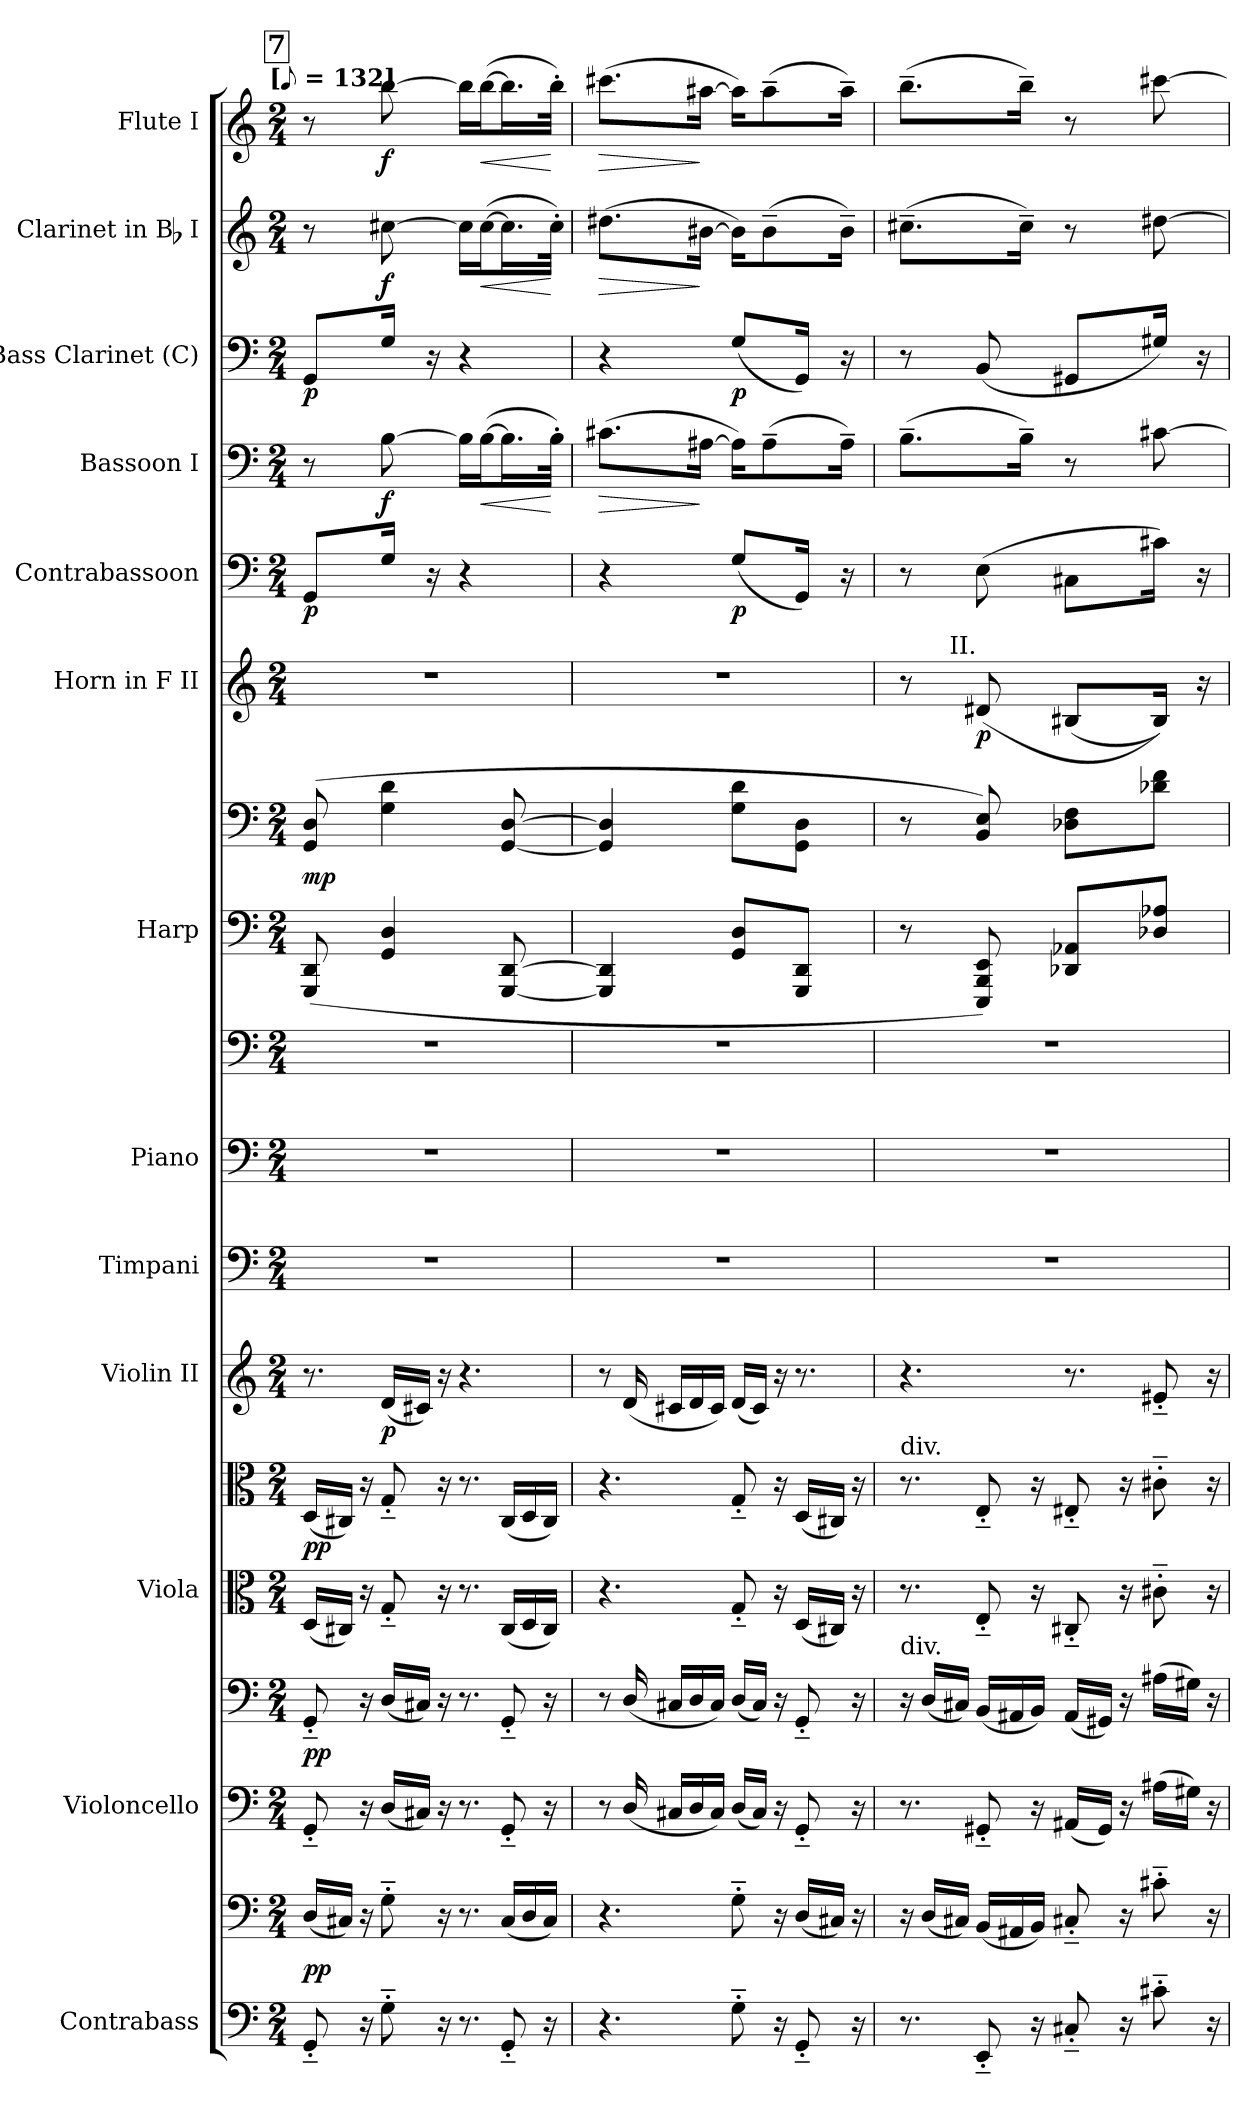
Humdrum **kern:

**kern	**kern	**dynam	**kern	**kern	**dynam	**kern	**kern	**dynam	**kern	**dynam	**kern	**kern	**kern	**kern	**kern	**dynam	**kern	**dynam	**kern	**dynam	**kern	**dynam	**kern	**dynam	**kern	**dynam	**kern	**dynam
*part13	*part13	*part13	*part12	*part12	*part12	*part11	*part11	*part11	*part10	*part10	*part9	*part8	*part8	*part7	*part7	*part7	*part6	*part6	*part5	*part5	*part4	*part4	*part3	*part3	*part2	*part2	*part1	*part1
*staff18	*staff17	*staff17/18	*staff16	*staff15	*staff15/16	*staff14	*staff13	*staff13/14	*staff12	*staff12	*staff11	*staff10	*staff9	*staff8	*staff7	*staff7/8	*staff6	*staff6	*staff5	*staff5	*staff4	*staff4	*staff3	*staff3	*staff2	*staff2	*staff1	*staff1
*I"Contrabass	*	*	*I"Violoncello	*	*	*I"Viola	*	*	*I"Violin II	*	*I"Timpani	*I"Piano	*	*I"Harp	*	*	*I"Horn in F II	*	*I"Contrabassoon	*	*I"Bassoon I	*	*I"Bass Clarinet (C)	*	*I"Clarinet in Bb I	*	*I"Flute I	*
*I'Cb	*	*	*I'Vc.	*	*	*I'Vla	*	*	*I'Vln. II	*	*I'Timp.	*I'Pno	*	*I'Hp	*	*	*I'Hn.	*	*I'Cbsn.	*	*I'Bsn.	*	*I'B. Cl.	*	*I'Cl.	*	*I'Fl.	*
*clefF4	*clefF4	*	*clefF4	*clefF4	*	*clefC3	*clefC3	*	*clefG2	*	*clefF4	*clefF4	*clefF4	*clefF4	*clefF4	*	*clefG2	*	*clefF4	*	*clefF4	*	*clefF4	*	*clefG2	*	*clefG2	*
*ITrd7c12	*ITrd7c12	*	*	*	*	*	*	*	*	*	*	*	*	*	*	*	*ITrd4c7	*	*ITrd7c12	*	*	*	*	*	*ITrd1c2	*	*	*
*k[]	*k[]	*	*k[]	*k[]	*	*k[]	*k[]	*	*k[]	*	*k[]	*k[]	*k[]	*k[]	*k[]	*	*k[b-]	*	*k[]	*	*k[]	*	*	*	*k[b-e-]	*	*k[]	*
!!LO:TX:omd:t=[[8th] = 132]
*M2/4	*M2/4	*	*M2/4	*M2/4	*	*M2/4	*M2/4	*	*M2/4	*	*M2/4	*M2/4	*M2/4	*M2/4	*M2/4	*	*M2/4	*	*M2/4	*	*M2/4	*	*M2/4	*	*M2/4	*	*M2/4	*
*MM66	*MM66	*	*MM66	*MM66	*	*MM66	*MM66	*	*MM66	*	*MM66	*MM66	*MM66	*MM66	*MM66	*	*MM66	*	*MM66	*	*MM66	*	*MM66	*	*MM66	*	*MM66	*
*Xtuplet	*Xtuplet	*	*Xtuplet	*Xtuplet	*	*Xtuplet	*Xtuplet	*	*Xtuplet	*	*	*	*	*	*	*	*	*	*	*	*	*	*	*	*	*	*	*
!!LO:REH:place=s1:t=7
=1	=1	=1	=1	=1	=1	=1	=1	=1	=1	=1	=1	=1	=1	=1	=1	=1	=1	=1	=1	=1	=1	=1	=1	=1	=1	=1	=1	=1
12GGG'~	(24DDLL	p p	12GG'~	12GG'~	p p	(24DLL	(24DLL	p p	12.r	.	2r	2r	2r	(8GGG 8DD	(8GG 8D	mp	2r	.	8GGGL	p	8r	.	8GGL	p	8r	.	8r	.
.	24CC#XJJ)	.	.	.	.	24C#XJJ)	24C#XJJ)	.	.	.	.	.	.	.	.	.	.	.	.	.	.	.	.	.	.	.	.	.
24r	24r	.	24r	24r	.	24r	24r	.	.	.	.	.	.	.	.	.	.	.	.	.	.	.	.	.	.	.	.	.
12GG'~	12GG'~	.	(24DLL	(24DLL	.	12G'~	12G'~	.	(24dLL	p	.	.	.	4GG 4D	4G 4d	.	.	.	16GGJk	.	[8B	f	16GJk	.	[8bn	f	[8bb	f
.	.	.	24C#XJJ)	24C#XJJ)	.	.	.	.	24c#XJJ)	.	.	.	.	.	.	.	.	.	.	.	.	.	.	.	.	.	.	.
.	.	.	.	.	.	.	.	.	.	.	.	.	.	.	.	.	.	.	16r	.	.	.	16r	.	.	.	.	.
24r	24r	.	24r	24r	.	24r	24r	.	24r	.	.	.	.	.	.	.	.	.	.	.	.	.	.	.	.	.	.	.
12.r	12.r	.	12.r	12.r	.	12.r	12.r	.	6.r	.	.	.	.	.	.	.	.	.	4r	.	16BLL]	.	4r	.	16bLL]	.	16bbLL]	.
!	!	!	!	!	!	!	!	!	!	!	!	!	!	!	!	!	!	!	!	!	!	!LO:HP:b	!	!	!	!LO:HP:b	!	!LO:HP:b
.	.	.	.	.	.	.	.	.	.	.	.	.	.	.	.	.	.	.	.	.	([16BJ	<	.	.	([16bJ	<	([16bbJ	<
12GGG'~	(24CC#LL	.	12GG'~	12GG'~	.	(24C#LL	(24C#LL	.	.	.	.	.	.	[8GGG [8DD	[8GG [8D	.	.	.	.	.	16.BL]	.	.	.	16.bL]	.	16.bbL]	.
.	24DD	.	.	.	.	24D	24D	.	.	.	.	.	.	.	.	.	.	.	.	.	.	.	.	.	.	.	.	.
24r	24CC#JJ)	.	24r	24r	.	24C#JJ)	24C#JJ)	.	.	.	.	.	.	.	.	.	.	.	.	.	.	.	.	.	.	.	.	.
.	.	.	.	.	.	.	.	.	.	.	.	.	.	.	.	.	.	.	.	.	32B'JJk)	[	.	.	32b'JJk)	[	32bb'JJk)	[
=2	=2	=2	=2	=2	=2	=2	=2	=2	=2	=2	=2	=2	=2	=2	=2	=2	=2	=2	=2	=2	=2	=2	=2	=2	=2	=2	=2	=2
!	!	!	!	!	!	!	!	!	!	!	!	!	!	!	!	!	!	!	!	!	!	!LO:HP:b	!	!	!	!LO:HP:b	!	!LO:HP:b
6.r	6.r	.	12r	12r	.	6.r	6.r	.	12r	.	2r	2r	2r	4GGG] 4DD]	4GG] 4D]	.	2r	.	4r	.	(8.c#XL	>	4r	.	(8.cc#XL	>	(8.ccc#XL	>
.	.	.	(24D/	(24D/	.	.	.	.	(24d	.	.	.	.	.	.	.	.	.	.	.	.	.	.	.	.	.	.	.
.	.	.	24C#XLL	24C#XLL	.	.	.	.	24c#XLL	.	.	.	.	.	.	.	.	.	.	.	.	.	.	.	.	.	.	.
.	.	.	24D	24D	.	.	.	.	24d	.	.	.	.	.	.	.	.	.	.	.	.	.	.	.	.	.	.	.
.	.	.	.	.	.	.	.	.	.	.	.	.	.	.	.	.	.	.	.	.	[16A#XJk	]	.	.	[16a#XJk	]	[16aa#XJk	]
.	.	.	24C#JJ)	24C#JJ)	.	.	.	.	24c#JJ)	.	.	.	.	.	.	.	.	.	.	.	.	.	.	.	.	.	.	.
12GG'~	12GG'~	.	(24DLL	(24DLL	.	12G'~	12G'~	.	(24dLL	.	.	.	.	8GG 8DL	8G 8dL	.	.	.	(8GGL	p	16A#KL])	.	(8GL	p	16a#KL])	.	16aa#KL])	.
.	.	.	24C#JJ)	24C#JJ)	.	.	.	.	24c#JJ)	.	.	.	.	.	.	.	.	.	.	.	.	.	.	.	.	.	.	.
.	.	.	.	.	.	.	.	.	.	.	.	.	.	.	.	.	.	.	.	.	(8A#~	.	.	.	(8a#~	.	(8aa#~	.
24r	24r	.	24r	24r	.	24r	24r	.	24r	.	.	.	.	.	.	.	.	.	.	.	.	.	.	.	.	.	.	.
12GGG'~	(24DDLL	.	12GG'~	12GG'~	.	(24DLL	(24DLL	.	12.r	.	.	.	.	8GGG 8DDJ	8GG 8DJ	.	.	.	16GGGJk)	.	.	.	16GGJk)	.	.	.	.	.
.	24CC#XJJ)	.	.	.	.	24C#XJJ)	24C#XJJ)	.	.	.	.	.	.	.	.	.	.	.	.	.	.	.	.	.	.	.	.	.
.	.	.	.	.	.	.	.	.	.	.	.	.	.	.	.	.	.	.	16r	.	16A#~Jk)	.	16r	.	16a#~Jk)	.	16aa#~Jk)	.
24r	24r	.	24r	24r	.	24r	24r	.	.	.	.	.	.	.	.	.	.	.	.	.	.	.	.	.	.	.	.	.
=3	=3	=3	=3	=3	=3	=3	=3	=3	=3	=3	=3	=3	=3	=3	=3	=3	=3	=3	=3	=3	=3	=3	=3	=3	=3	=3	=3	=3
!	!	!	!	!	!	!	!LO:TX:a:t=div.	!	!	!	!	!	!	!	!	!	!	!	!	!	!	!	!	!	!	!	!	!
!	!	!	!	!LO:TX:a:t=div.	!	!	!	!	!	!	!	!	!	!	!	!	!	!	!	!	!	!	!	!	!	!	!	!
12.r	24r	.	12.r	24r	.	12.r	12.r	.	6.r	.	2r	2r	2r	8r	8r	.	8r	.	8r	.	(8.B~L	.	8r	.	(8.bn~L	.	(8.bb~L	.
.	(24DDLL	.	.	(24DLL	.	.	.	.	.	.	.	.	.	.	.	.	.	.	.	.	.	.	.	.	.	.	.	.
.	24CC#XJJ)	.	.	24C#XJJ)	.	.	.	.	.	.	.	.	.	.	.	.	.	.	.	.	.	.	.	.	.	.	.	.
!	!	!	!	!	!	!	!	!	!	!	!	!	!	!	!	!	!LO:TX:a:rj:t=II.	!	!	!	!	!	!	!	!	!	!	!
12EEE'~	(24BBBLL	.	12GG#X'~	(24BBLL	.	12E'~	12E'~	.	.	.	.	.	.	8EEE 8BBB 8EE)	8BB 8E)	.	(8G#X	p	(8EE	.	.	.	(8BB	.	.	.	.	.
.	24AAA#X	.	.	24AA#X	.	.	.	.	.	.	.	.	.	.	.	.	.	.	.	.	.	.	.	.	.	.	.	.
.	.	.	.	.	.	.	.	.	.	.	.	.	.	.	.	.	.	.	.	.	16B~Jk)	.	.	.	16b~Jk)	.	16bb~Jk)	.
24r	24BBBJJ)	.	24r	24BBJJ)	.	24r	24r	.	.	.	.	.	.	.	.	.	.	.	.	.	.	.	.	.	.	.	.	.
12CC#X'~	12CC#X'~	.	(24AA#XLL	(24AA#LL	.	12C#X'~	12E#X'~	.	12.r	.	.	.	.	8DD-X 8AA-XL	8D-X 8FL	.	(8E#XL	.	8CC#XL	.	8r	.	8GG#XL	.	8r	.	8r	.
.	.	.	24GG#JJ)	24GG#XJJ)	.	.	.	.	.	.	.	.	.	.	.	.	.	.	.	.	.	.	.	.	.	.	.	.
24r	24r	.	24r	24r	.	24r	24r	.	.	.	.	.	.	.	.	.	.	.	.	.	.	.	.	.	.	.	.	.
12C#X'~	12C#X'~	.	(24A#XLL	(24A#XLL	.	12c#X'~	12c#X'~	.	12e#X'~	.	.	.	.	8D-X 8A-XJ	8d-X 8fJ	.	16E#Jk))	.	16C#XJk)	.	[8c#X	.	16G#XJk)	.	[8cc#X	.	[8ccc#X	.
.	.	.	24G#XJJ)	24G#XJJ)	.	.	.	.	.	.	.	.	.	.	.	.	.	.	.	.	.	.	.	.	.	.	.	.
.	.	.	.	.	.	.	.	.	.	.	.	.	.	.	.	.	16r	.	16r	.	.	.	16r	.	.	.	.	.
24r	24r	.	24r	24r	.	24r	24r	.	24r	.	.	.	.	.	.	.	.	.	.	.	.	.	.	.	.	.	.	.
=	=	=	=	=	=	=	=	=	=	=	=	=	=	=	=	=	=	=	=	=	=	=	=	=	=	=	=	=
*-	*-	*-	*-	*-	*-	*-	*-	*-	*-	*-	*-	*-	*-	*-	*-	*-	*-	*-	*-	*-	*-	*-	*-	*-	*-	*-	*-	*-
